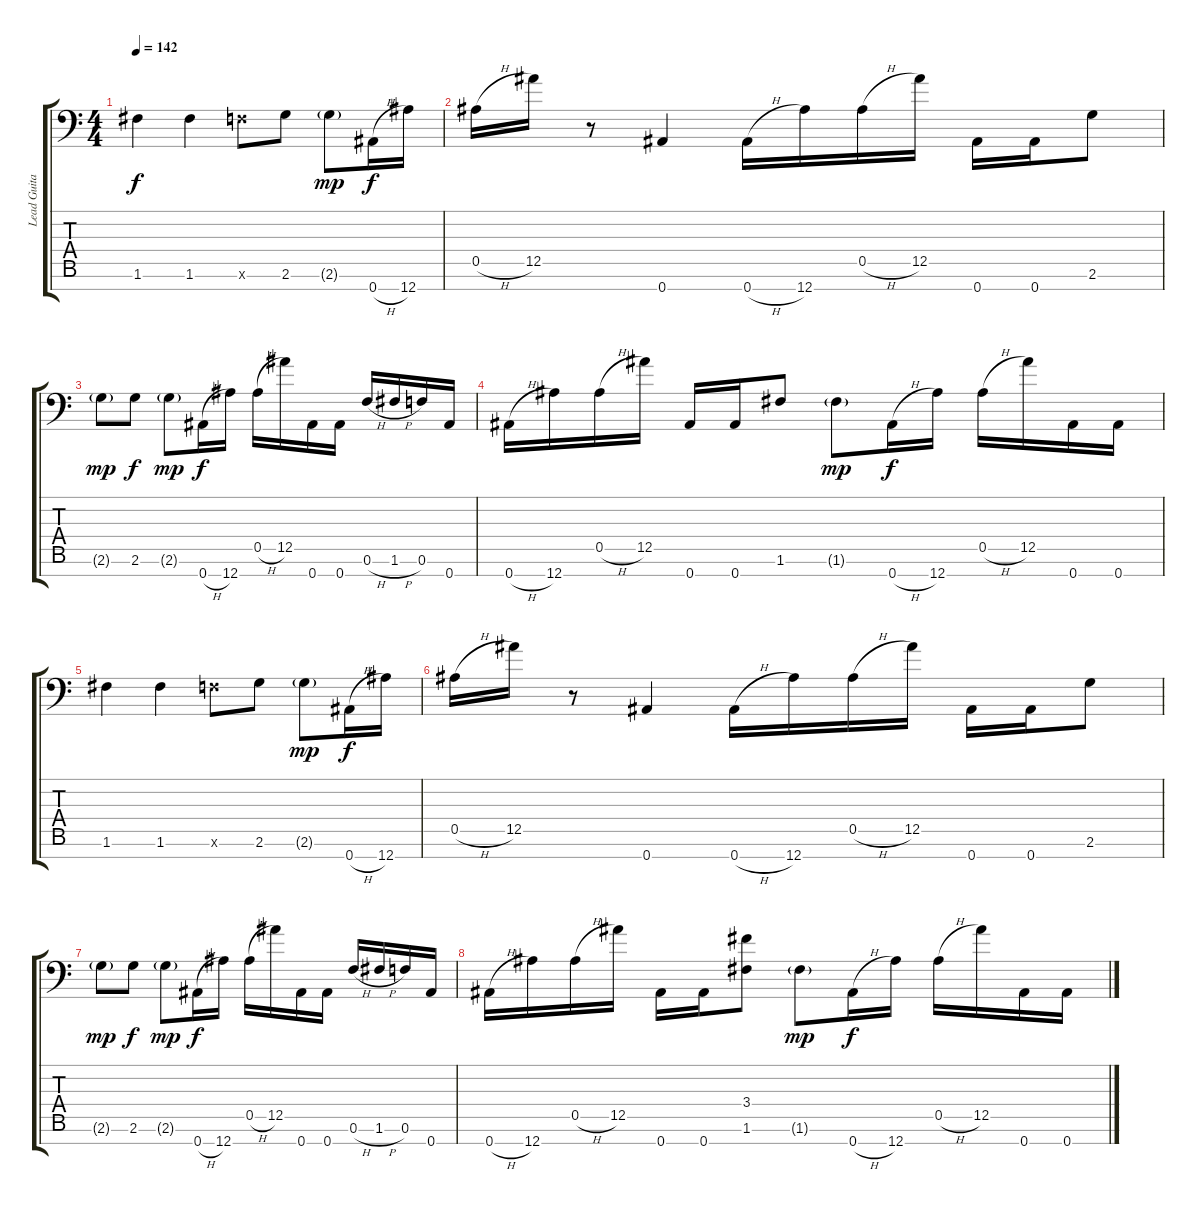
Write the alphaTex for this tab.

\track ("Lead Guitar" "Lead Guita") {instrument overdrivenguitar}
\staff {score tabs}
\tuning (Eb4 Bb3 Gb3 Eb3 Bb2 F2 Bb1) {hide}
\ts (4 4)
\tempo 142
\clef f4
\ks c
1.6.4{dy f} 1.6.4 0.6{x}.8 2.6.8 2.6{g}.8{dy mp} 0.7{h}.16{dy f} 12.7.16 |
0.5{h}.16 12.5.16 r.8 0.7.4 0.7{h}.16 12.7.16 0.5{h}.16 12.5.16 0.7.16 0.7.16 2.6.8 |
2.6{g}.8{dy mp} 2.6.8{dy f} 2.6{g}.8{dy mp} 0.7{h}.16{dy f} 12.7.16 0.5{h}.16 12.5.16 0.7.16 0.7.16 0.6{h}.16 1.6{h}.16 0.6.16 0.7.16 |
0.7{h}.16 12.7.16 0.5{h}.16 12.5.16 0.7.16 0.7.16 1.6.8 1.6{g}.8{dy mp} 0.7{h}.16{dy f} 12.7.16 0.5{h}.16 12.5.16 0.7.16 0.7.16 |
1.6.4 1.6.4 0.6{x}.8 2.6.8 2.6{g}.8{dy mp} 0.7{h}.16{dy f} 12.7.16 |
0.5{h}.16 12.5.16 r.8 0.7.4 0.7{h}.16 12.7.16 0.5{h}.16 12.5.16 0.7.16 0.7.16 2.6.8 |
2.6{g}.8{dy mp} 2.6.8{dy f} 2.6{g}.8{dy mp} 0.7{h}.16{dy f} 12.7.16 0.5{h}.16 12.5.16 0.7.16 0.7.16 0.6{h}.16 1.6{h}.16 0.6.16 0.7.16 |
0.7{h}.16 12.7.16 0.5{h}.16 12.5.16 0.7.16 0.7.16 (3.4 1.6).8 1.6{g}.8{dy mp} 0.7{h}.16{dy f} 12.7.16 0.5{h}.16 12.5.16 0.7.16 0.7.16
